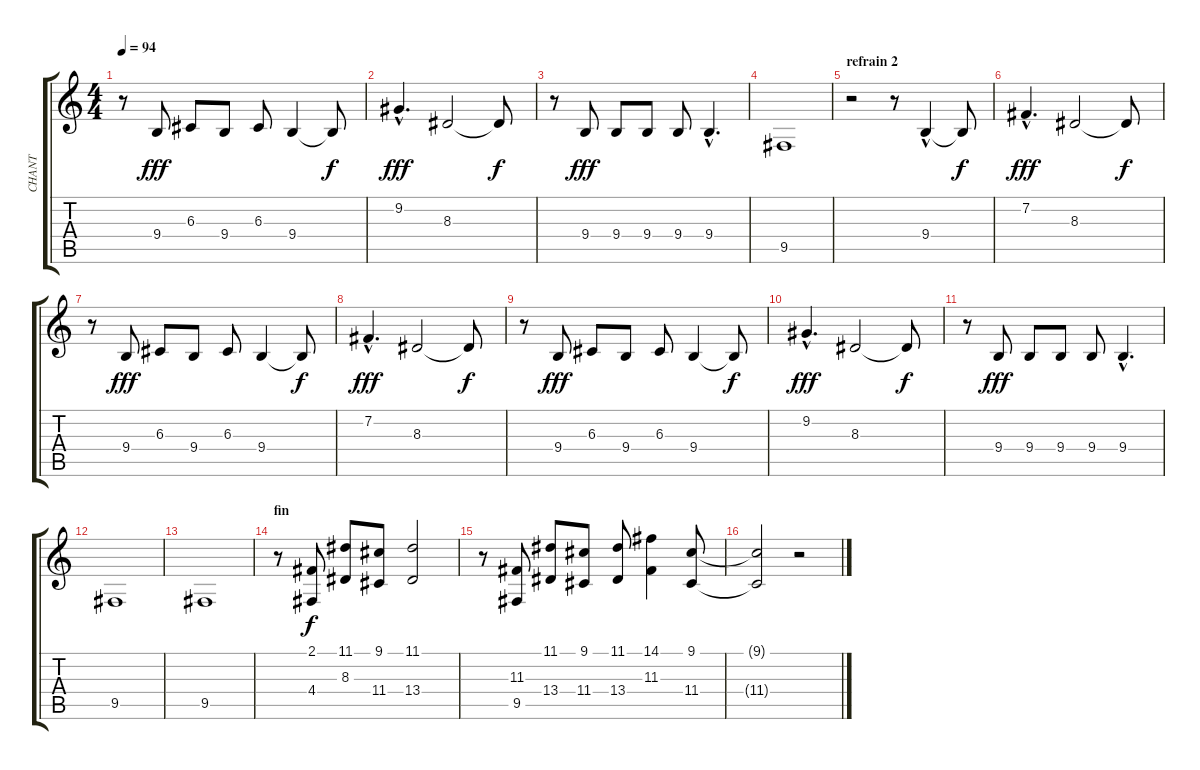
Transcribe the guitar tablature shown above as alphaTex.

\track ("CHANT" "CHANT") {instrument acousticgrandpiano}
\staff {score tabs}
\tuning (E4 B3 G3 D3 A2 E2) {hide}
\ts (4 4)
\tempo 94
\clef g2
\ks c
r.8{dy f} 9.4.8{dy fff} 6.3.8 9.4.8 6.3.8 9.4.4 9.4{t}.8{dy f} |
9.2{hac}.4{d dy fff} 8.3.2 8.3{t}.8{dy f} |
r.8 9.4.8{dy fff} 9.4.8 9.4.8 9.4.8 9.4{hac}.4{d} |
9.5.1 |
\section ("" "refrain 2")
r.2 r.8 9.4{hac}.4 9.4{t}.8{dy f} |
7.2{hac}.4{d dy fff} 8.3.2 8.3{t}.8{dy f} |
r.8 9.4.8{dy fff} 6.3.8 9.4.8 6.3.8 9.4.4 9.4{t}.8{dy f} |
7.2{hac}.4{d dy fff} 8.3.2 8.3{t}.8{dy f} |
r.8 9.4.8{dy fff} 6.3.8 9.4.8 6.3.8 9.4.4 9.4{t}.8{dy f} |
9.2{hac}.4{d dy fff} 8.3.2 8.3{t}.8{dy f} |
r.8 9.4.8{dy fff} 9.4.8 9.4.8 9.4.8 9.4{hac}.4{d} |
9.5.1 |
9.5.1 |
\section ("" "fin")
r.8 (2.1 4.4).8{dy f} (11.1 8.3).8 (9.1 11.4).8 (11.1 13.4).2 |
r.8 (11.3 9.5).8 (11.1 13.4).8 (9.1 11.4).8 (11.1 13.4).8 (14.1 11.3).4 (9.1 11.4).8 |
(9.1{t} 11.4{t}).2 r.2
